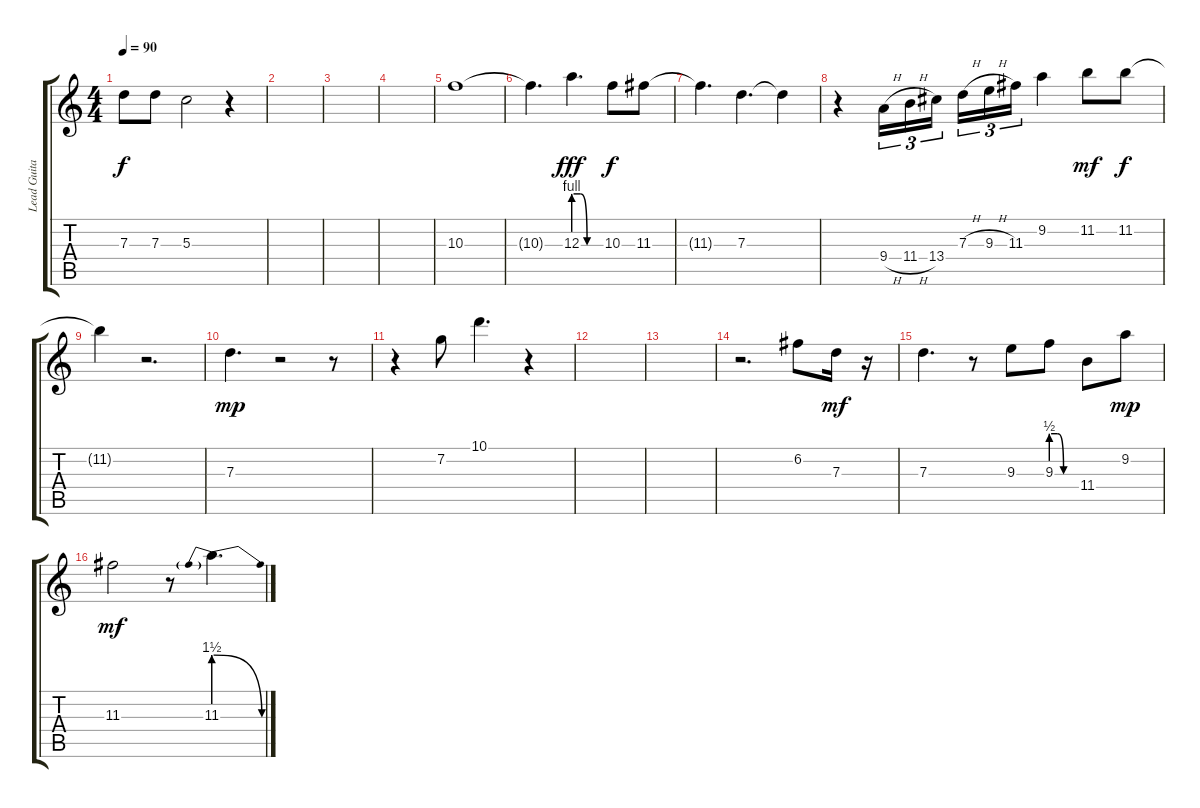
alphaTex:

\track ("Lead Guitar" "Lead Guita") {instrument electricguitarjazz}
\staff {score tabs}
\tuning (E4 C4 G3 C3 G2 C2) {hide}
\ts (4 4)
\tempo 90
\clef g2
\ks c
7.3.8{dy f} 7.3.8 5.3.2 r.4 |
|
|
|
10.3.1 |
10.3{t}.4{d} 12.3{be (custom 0 4 15 4 30 0 60 0)}.4{d dy fff} 10.3.8{dy f} 11.3.8 |
11.3{t}.4{d} 7.3.4{d} 7.3{t}.4 |
r.4 9.4{h}.16{tu (3 2)} 11.4{h}.16{tu (3 2)} 13.4.16{tu (3 2) beam splitsecondary} 7.3{h}.16{tu (3 2)} 9.3{h}.16{tu (3 2)} 11.3.16{tu (3 2)} 9.2.4 11.2.8{dy mf} 11.2.8{dy f} |
11.2{t}.4 r.2{d} |
7.3.4{d dy mp} r.2 r.8 |
r.4 7.2.8 10.1.4{d} r.4 |
|
|
r.2{d} 6.2.8 7.3.16{dy mf} r.16 |
7.3.4{d} r.8 9.3.8 9.3{be (custom 0 2 15 2 30 0 60 0)}.8 11.4.8 9.2.8{dy mp} |
11.3.2{dy mf} r.8 11.3{be (prebendrelease 0 6 60 0)}.4{d}
